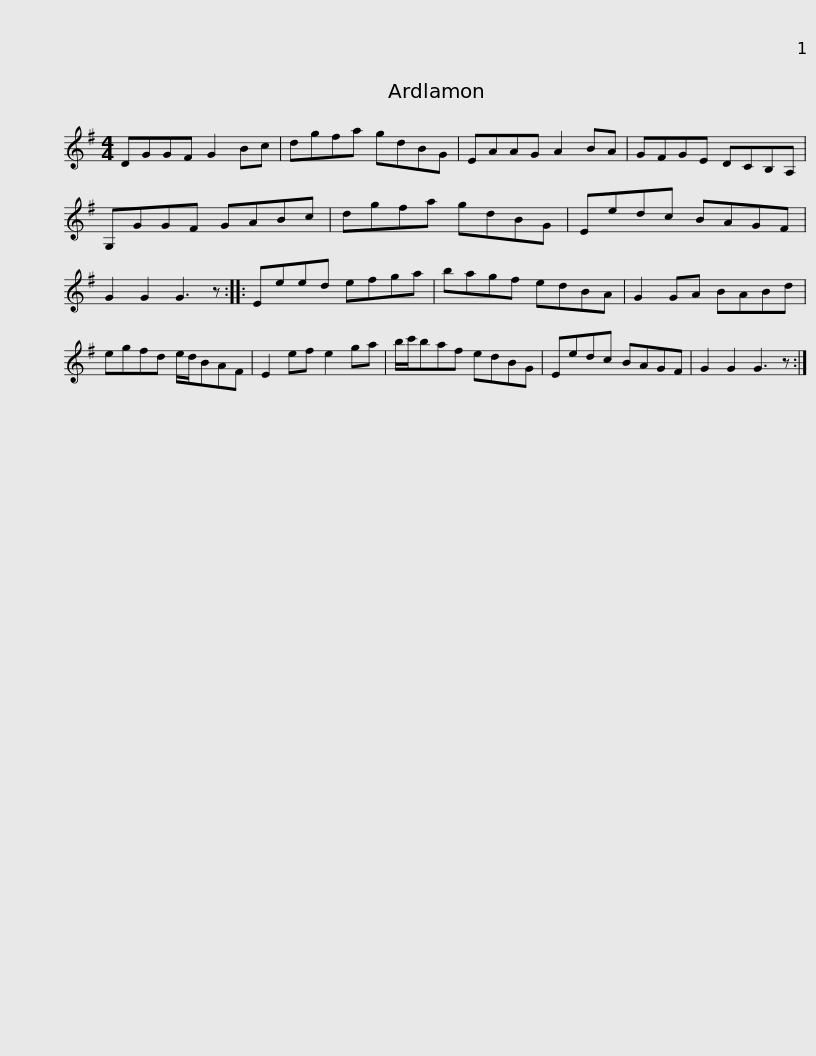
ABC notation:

X:1
L:1/8
M:4/4
I:linebreak $
K:G
V:1 treble
V:1
 DGGF G2 Bc | dgfa gdBG | EAAG A2 BA | GFGE DCB,A, | G,GGF GABc |$ %5
 dgfa gdBG | Eedc BAGF | G2 G2 G3 z :: Eeed efga | bagf edBA | %10
 G2 GA BABd |$ egfd e/d/BAF | E2 ef e2 ga | b/c'/baf edBG | Eedc BAGF | %15
 G2 G2 G3 z :| %16
